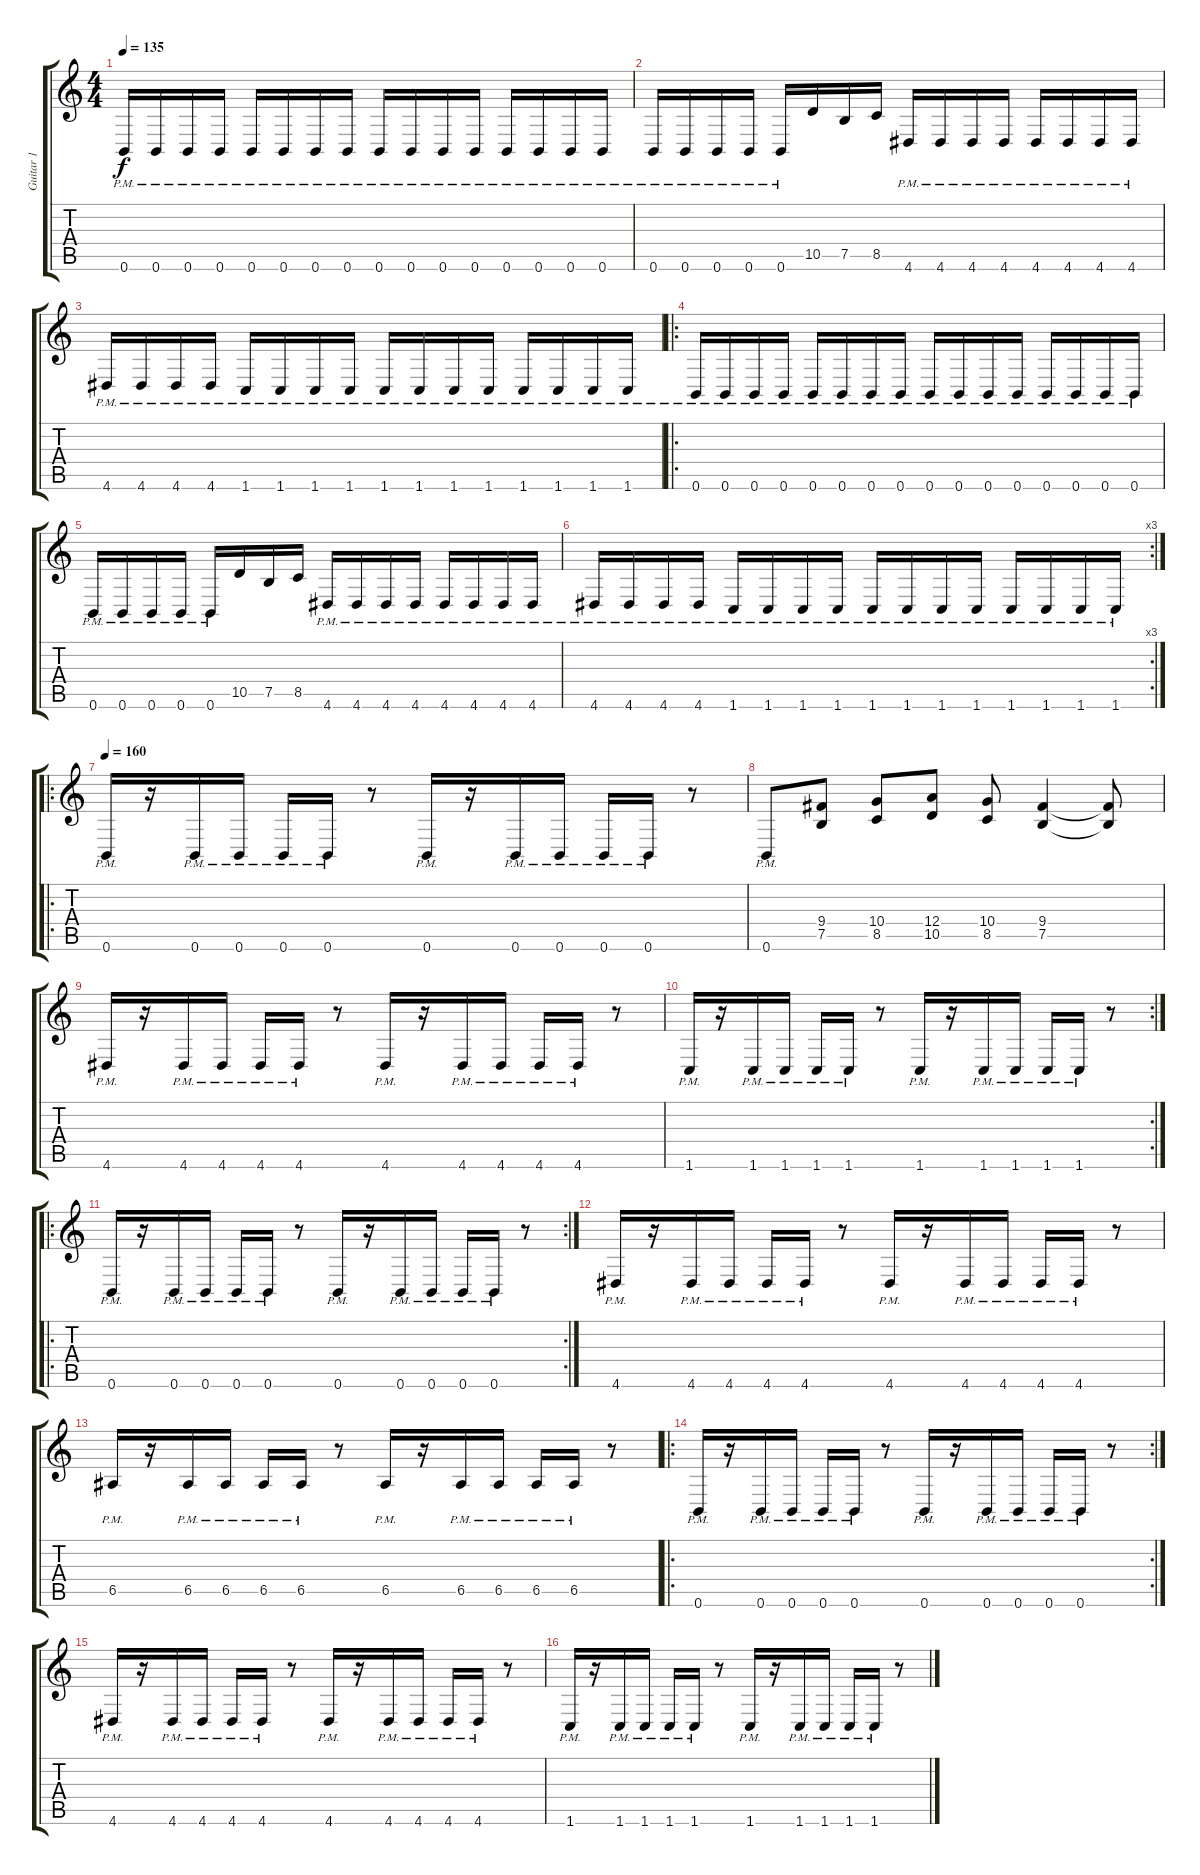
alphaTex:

\track ("Guitar 1" "Guitar 1") {instrument distortionguitar}
\staff {score tabs}
\tuning (B3 Gb3 D3 A2 E2 B1) {hide}
\ts (4 4)
\tempo 135
\clef g2
\ks c
0.6{pm}.16{dy f instrument distortionguitar} 0.6{pm}.16 0.6{pm}.16 0.6{pm}.16 0.6{pm}.16 0.6{pm}.16 0.6{pm}.16 0.6{pm}.16 0.6{pm}.16 0.6{pm}.16 0.6{pm}.16 0.6{pm}.16 0.6{pm}.16 0.6{pm}.16 0.6{pm}.16 0.6{pm}.16 |
0.6{pm}.16 0.6{pm}.16 0.6{pm}.16 0.6{pm}.16 0.6{pm}.16 10.5.16 7.5.16 8.5.16 4.6{pm}.16 4.6{pm}.16 4.6{pm}.16 4.6{pm}.16 4.6{pm}.16 4.6{pm}.16 4.6{pm}.16 4.6{pm}.16 |
4.6{pm}.16 4.6{pm}.16 4.6{pm}.16 4.6{pm}.16 1.6{pm}.16 1.6{pm}.16 1.6{pm}.16 1.6{pm}.16 1.6{pm}.16 1.6{pm}.16 1.6{pm}.16 1.6{pm}.16 1.6{pm}.16 1.6{pm}.16 1.6{pm}.16 1.6{pm}.16 |
\ro
0.6{pm}.16 0.6{pm}.16 0.6{pm}.16 0.6{pm}.16 0.6{pm}.16 0.6{pm}.16 0.6{pm}.16 0.6{pm}.16 0.6{pm}.16 0.6{pm}.16 0.6{pm}.16 0.6{pm}.16 0.6{pm}.16 0.6{pm}.16 0.6{pm}.16 0.6{pm}.16 |
0.6{pm}.16 0.6{pm}.16 0.6{pm}.16 0.6{pm}.16 0.6{pm}.16 10.5.16 7.5.16 8.5.16 4.6{pm}.16 4.6{pm}.16 4.6{pm}.16 4.6{pm}.16 4.6{pm}.16 4.6{pm}.16 4.6{pm}.16 4.6{pm}.16 |
\rc 3
4.6{pm}.16 4.6{pm}.16 4.6{pm}.16 4.6{pm}.16 1.6{pm}.16 1.6{pm}.16 1.6{pm}.16 1.6{pm}.16 1.6{pm}.16 1.6{pm}.16 1.6{pm}.16 1.6{pm}.16 1.6{pm}.16 1.6{pm}.16 1.6{pm}.16 1.6{pm}.16 |
\ro
\tempo 160
0.6{pm}.16 r.16 0.6{pm}.16 0.6{pm}.16 0.6{pm}.16 0.6{pm}.16 r.8 0.6{pm}.16 r.16 0.6{pm}.16 0.6{pm}.16 0.6{pm}.16 0.6{pm}.16 r.8 |
0.6{pm}.8 (9.4 7.5).8 (10.4 8.5).8 (12.4 10.5).8 (10.4 8.5).8 (9.4 7.5).4 (9.4{t} 7.5{t}).8 |
4.6{pm}.16 r.16 4.6{pm}.16 4.6{pm}.16 4.6{pm}.16 4.6{pm}.16 r.8 4.6{pm}.16 r.16 4.6{pm}.16 4.6{pm}.16 4.6{pm}.16 4.6{pm}.16 r.8 |
\rc 2
1.6{pm}.16 r.16 1.6{pm}.16 1.6{pm}.16 1.6{pm}.16 1.6{pm}.16 r.8 1.6{pm}.16 r.16 1.6{pm}.16 1.6{pm}.16 1.6{pm}.16 1.6{pm}.16 r.8 |
\ro
\rc 2
0.6{pm}.16 r.16 0.6{pm}.16 0.6{pm}.16 0.6{pm}.16 0.6{pm}.16 r.8 0.6{pm}.16 r.16 0.6{pm}.16 0.6{pm}.16 0.6{pm}.16 0.6{pm}.16 r.8 |
4.6{pm}.16 r.16 4.6{pm}.16 4.6{pm}.16 4.6{pm}.16 4.6{pm}.16 r.8 4.6{pm}.16 r.16 4.6{pm}.16 4.6{pm}.16 4.6{pm}.16 4.6{pm}.16 r.8 |
6.5{pm}.16 r.16 6.5{pm}.16 6.5{pm}.16 6.5{pm}.16 6.5{pm}.16 r.8 6.5{pm}.16 r.16 6.5{pm}.16 6.5{pm}.16 6.5{pm}.16 6.5{pm}.16 r.8 |
\ro
\rc 2
0.6{pm}.16 r.16 0.6{pm}.16 0.6{pm}.16 0.6{pm}.16 0.6{pm}.16 r.8 0.6{pm}.16 r.16 0.6{pm}.16 0.6{pm}.16 0.6{pm}.16 0.6{pm}.16 r.8 |
4.6{pm}.16 r.16 4.6{pm}.16 4.6{pm}.16 4.6{pm}.16 4.6{pm}.16 r.8 4.6{pm}.16 r.16 4.6{pm}.16 4.6{pm}.16 4.6{pm}.16 4.6{pm}.16 r.8 |
1.6{pm}.16 r.16 1.6{pm}.16 1.6{pm}.16 1.6{pm}.16 1.6{pm}.16 r.8 1.6{pm}.16 r.16 1.6{pm}.16 1.6{pm}.16 1.6{pm}.16 1.6{pm}.16 r.8
